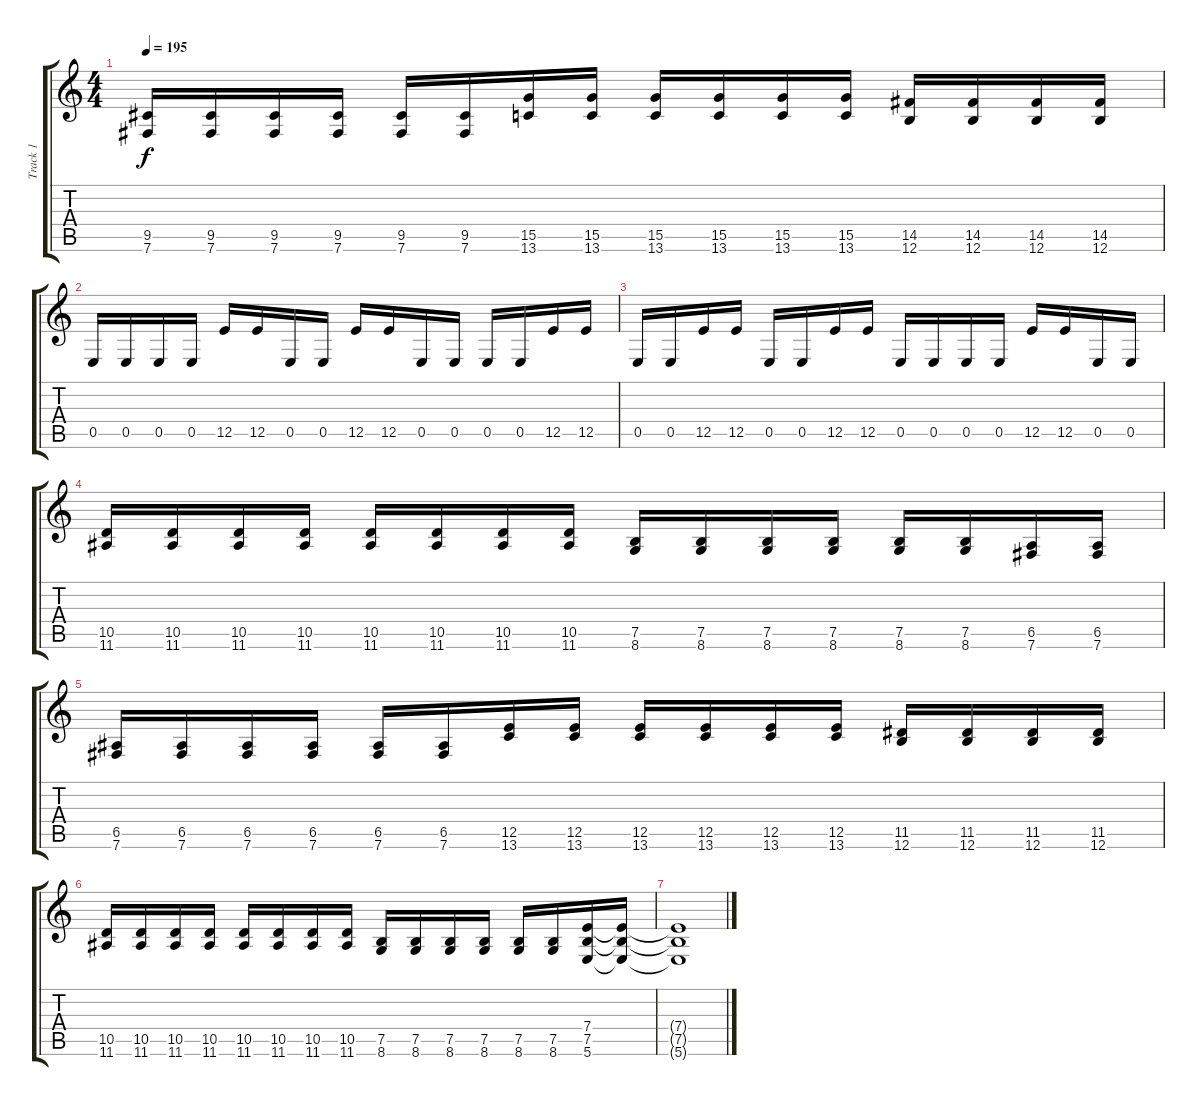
\track ("Track 1" "Track 1") {instrument distortionguitar}
\staff {score tabs}
\tuning (B3 Gb3 D3 A2 E2 B1) {hide}
\ts (4 4)
\tempo 195
\clef g2
\ks c
(9.5 7.6).16{dy f} (9.5 7.6).16 (9.5 7.6).16 (9.5 7.6).16 (9.5 7.6).16 (9.5 7.6).16 (15.5 13.6).16 (15.5 13.6).16 (15.5 13.6).16 (15.5 13.6).16 (15.5 13.6).16 (15.5 13.6).16 (14.5 12.6).16 (14.5 12.6).16 (14.5 12.6).16 (14.5 12.6).16 |
0.5.16 0.5.16 0.5.16 0.5.16 12.5.16 12.5.16 0.5.16 0.5.16 12.5.16 12.5.16 0.5.16 0.5.16 0.5.16 0.5.16 12.5.16 12.5.16 |
0.5.16 0.5.16 12.5.16 12.5.16 0.5.16 0.5.16 12.5.16 12.5.16 0.5.16 0.5.16 0.5.16 0.5.16 12.5.16 12.5.16 0.5.16 0.5.16 |
(10.5 11.6).16 (10.5 11.6).16 (10.5 11.6).16 (10.5 11.6).16 (10.5 11.6).16 (10.5 11.6).16 (10.5 11.6).16 (10.5 11.6).16 (7.5 8.6).16 (7.5 8.6).16 (7.5 8.6).16 (7.5 8.6).16 (7.5 8.6).16 (7.5 8.6).16 (6.5 7.6).16 (6.5 7.6).16 |
(6.5 7.6).16 (6.5 7.6).16 (6.5 7.6).16 (6.5 7.6).16 (6.5 7.6).16 (6.5 7.6).16 (12.5 13.6).16 (12.5 13.6).16 (12.5 13.6).16 (12.5 13.6).16 (12.5 13.6).16 (12.5 13.6).16 (11.5 12.6).16 (11.5 12.6).16 (11.5 12.6).16 (11.5 12.6).16 |
(10.5 11.6).16 (10.5 11.6).16 (10.5 11.6).16 (10.5 11.6).16 (10.5 11.6).16 (10.5 11.6).16 (10.5 11.6).16 (10.5 11.6).16 (7.5 8.6).16 (7.5 8.6).16 (7.5 8.6).16 (7.5 8.6).16 (7.5 8.6).16 (7.5 8.6).16 (7.4 7.5 5.6).16 (7.4{t} 7.5{t} 5.6{t}).16 |
(7.4{t} 7.5{t} 5.6{t}).1
